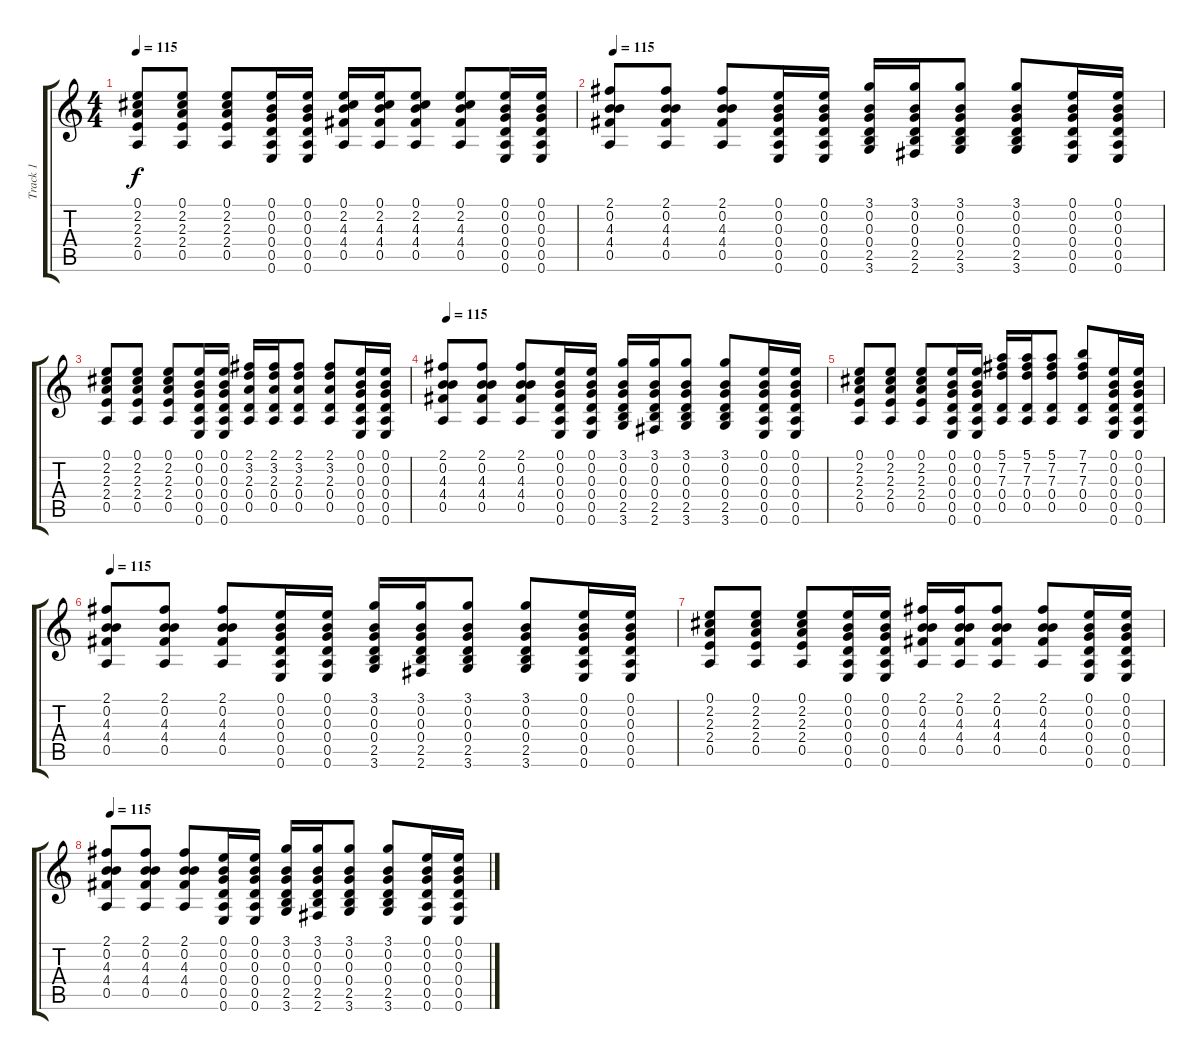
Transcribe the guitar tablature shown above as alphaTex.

\track ("Track 1" "Track 1") {instrument acousticguitarnylon}
\staff {score tabs}
\tuning (E4 B3 G3 D3 A2 E2) {hide}
\ts (4 4)
\tempo 115
\clef g2
\ks c
(0.1 2.2 2.3 2.4 0.5).8{dy f} (0.1 2.2 2.3 2.4 0.5).8 (0.1 2.2 2.3 2.4 0.5).8 (0.1 0.2 0.3 0.4 0.5 0.6).16 (0.1 0.2 0.3 0.4 0.5 0.6).16 (0.1 2.2 4.3 4.4 0.5).16 (0.1 2.2 4.3 4.4 0.5).16 (0.1 2.2 4.3 4.4 0.5).8 (0.1 2.2 4.3 4.4 0.5).8 (0.1 0.2 0.3 0.4 0.5 0.6).16 (0.1 0.2 0.3 0.4 0.5 0.6).16 |
\tempo 115
(2.1 0.2 4.3 4.4 0.5).8 (2.1 0.2 4.3 4.4 0.5).8 (2.1 0.2 4.3 4.4 0.5).8 (0.1 0.2 0.3 0.4 0.5 0.6).16 (0.1 0.2 0.3 0.4 0.5 0.6).16 (3.1 0.2 0.3 0.4 2.5 3.6).16 (3.1 0.2 0.3 0.4 2.5 2.6).16 (3.1 0.2 0.3 0.4 2.5 3.6).8 (3.1 0.2 0.3 0.4 2.5 3.6).8 (0.1 0.2 0.3 0.4 0.5 0.6).16 (0.1 0.2 0.3 0.4 0.5 0.6).16 |
(0.1 2.2 2.3 2.4 0.5).8 (0.1 2.2 2.3 2.4 0.5).8 (0.1 2.2 2.3 2.4 0.5).8 (0.1 0.2 0.3 0.4 0.5 0.6).16 (0.1 0.2 0.3 0.4 0.5 0.6).16 (2.1 3.2 2.3 0.4 0.5).16 (2.1 3.2 2.3 0.4 0.5).16 (2.1 3.2 2.3 0.4 0.5).8 (2.1 3.2 2.3 0.4 0.5).8 (0.1 0.2 0.3 0.4 0.5 0.6).16 (0.1 0.2 0.3 0.4 0.5 0.6).16 |
\tempo 115
(2.1 0.2 4.3 4.4 0.5).8 (2.1 0.2 4.3 4.4 0.5).8 (2.1 0.2 4.3 4.4 0.5).8 (0.1 0.2 0.3 0.4 0.5 0.6).16 (0.1 0.2 0.3 0.4 0.5 0.6).16 (3.1 0.2 0.3 0.4 2.5 3.6).16 (3.1 0.2 0.3 0.4 2.5 2.6).16 (3.1 0.2 0.3 0.4 2.5 3.6).8 (3.1 0.2 0.3 0.4 2.5 3.6).8 (0.1 0.2 0.3 0.4 0.5 0.6).16 (0.1 0.2 0.3 0.4 0.5 0.6).16 |
(0.1 2.2 2.3 2.4 0.5).8 (0.1 2.2 2.3 2.4 0.5).8 (0.1 2.2 2.3 2.4 0.5).8 (0.1 0.2 0.3 0.4 0.5 0.6).16 (0.1 0.2 0.3 0.4 0.5 0.6).16 (5.1 7.2 7.3 0.4 0.5).16{volume 16} (5.1 7.2 7.3 0.4 0.5).16 (5.1 7.2 7.3 0.4 0.5).8 (7.1 7.2 7.3 0.4 0.5).8 (0.1 0.2 0.3 0.4 0.5 0.6).16{volume 14} (0.1 0.2 0.3 0.4 0.5 0.6).16 |
\tempo 115
(2.1 0.2 4.3 4.4 0.5).8 (2.1 0.2 4.3 4.4 0.5).8 (2.1 0.2 4.3 4.4 0.5).8 (0.1 0.2 0.3 0.4 0.5 0.6).16 (0.1 0.2 0.3 0.4 0.5 0.6).16 (3.1 0.2 0.3 0.4 2.5 3.6).16 (3.1 0.2 0.3 0.4 2.5 2.6).16 (3.1 0.2 0.3 0.4 2.5 3.6).8 (3.1 0.2 0.3 0.4 2.5 3.6).8 (0.1 0.2 0.3 0.4 0.5 0.6).16 (0.1 0.2 0.3 0.4 0.5 0.6).16 |
(0.1 2.2 2.3 2.4 0.5).8 (0.1 2.2 2.3 2.4 0.5).8 (0.1 2.2 2.3 2.4 0.5).8 (0.1 0.2 0.3 0.4 0.5 0.6).16 (0.1 0.2 0.3 0.4 0.5 0.6).16 (2.1 0.2 4.3 4.4 0.5).16 (2.1 0.2 4.3 4.4 0.5).16 (2.1 0.2 4.3 4.4 0.5).8 (2.1 0.2 4.3 4.4 0.5).8 (0.1 0.2 0.3 0.4 0.5 0.6).16 (0.1 0.2 0.3 0.4 0.5 0.6).16 |
\tempo 115
(2.1 0.2 4.3 4.4 0.5).8 (2.1 0.2 4.3 4.4 0.5).8 (2.1 0.2 4.3 4.4 0.5).8 (0.1 0.2 0.3 0.4 0.5 0.6).16 (0.1 0.2 0.3 0.4 0.5 0.6).16 (3.1 0.2 0.3 0.4 2.5 3.6).16 (3.1 0.2 0.3 0.4 2.5 2.6).16 (3.1 0.2 0.3 0.4 2.5 3.6).8 (3.1 0.2 0.3 0.4 2.5 3.6).8 (0.1 0.2 0.3 0.4 0.5 0.6).16 (0.1 0.2 0.3 0.4 0.5 0.6).16
